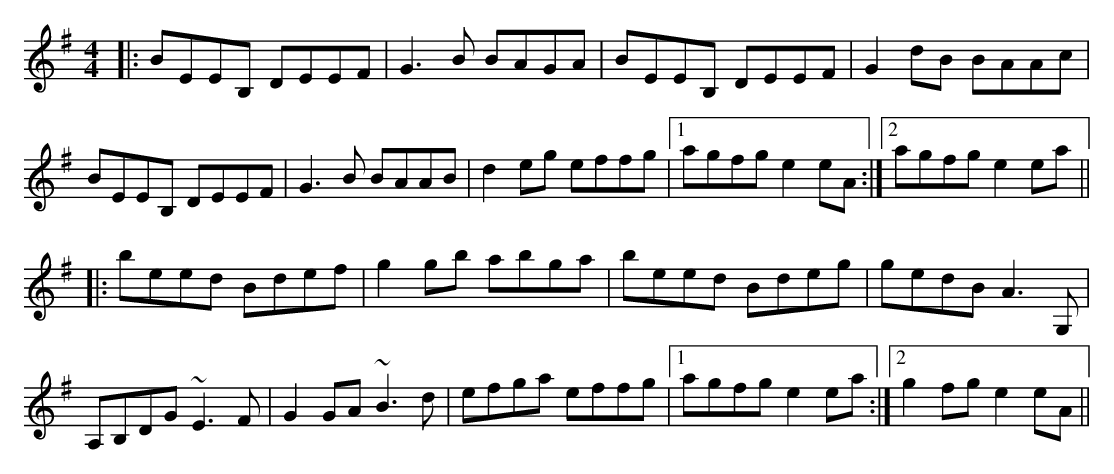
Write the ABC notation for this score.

X:1
M:4/4
K:Emin
|:BEEB, DEEF|G3B BAGA|BEEB, DEEF|G2dB BAAc|
BEEB, DEEF|G3B BAAB|d2eg effg|1 agfg e2eA:|2 agfg e2ea||
|:beed Bdef|g2gb abga|beed Bdeg|gedB A3G,|
A,B,DG ~E3F|G2GA ~B3d|efga effg|1 agfg e2ea:|2 g2fg e2eA||
